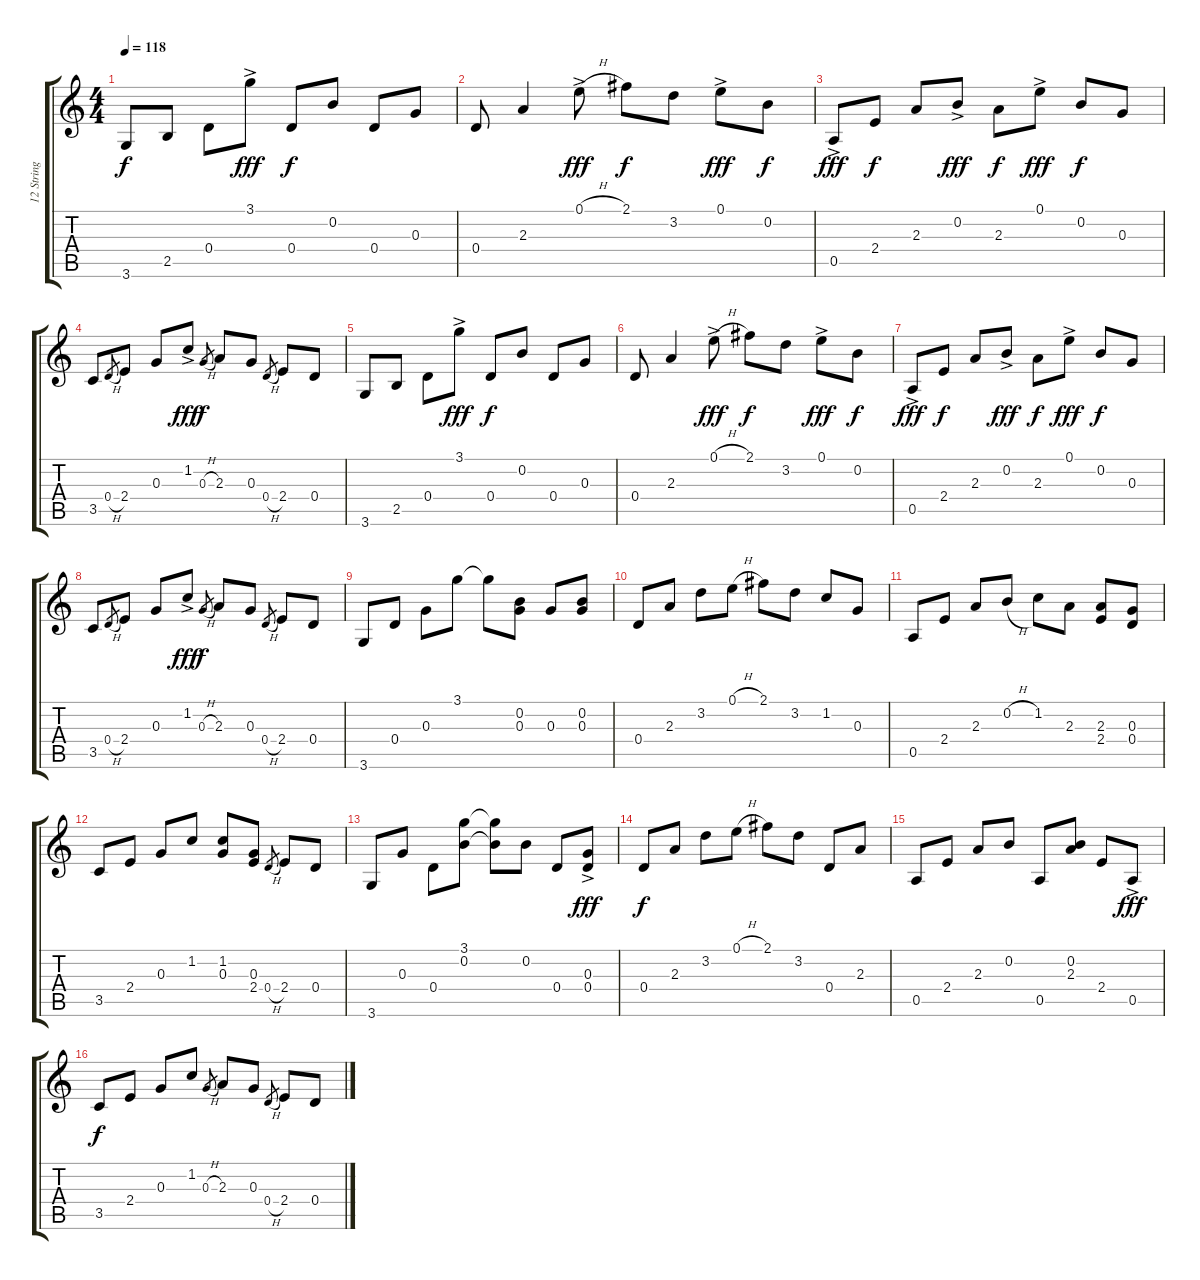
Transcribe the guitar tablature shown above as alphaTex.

\track ("12 String Acoustic" "12 String ") {instrument acousticguitarsteel}
\staff {score tabs}
\tuning (E4 B3 G3 D3 A2 E2) {hide}
\ts (4 4)
\tempo 118
\clef g2
\ks c
3.6.8{dy f} 2.5.8 0.4.8 3.1{ac}.8{dy fff} 0.4.8{dy f} 0.2.8 0.4.8 0.3.8 |
0.4.8 2.3.4 0.1{h ac}.8{dy fff} 2.1.8{dy f} 3.2.8 0.1{ac}.8{dy fff} 0.2.8{dy f} |
0.5{ac}.8{dy fff} 2.4.8{dy f} 2.3.8 0.2{ac}.8{dy fff} 2.3.8{dy f} 0.1{ac}.8{dy fff} 0.2.8{dy f} 0.3.8 |
3.5.8 0.4{h}.8{gr} 2.4.8 0.3.8 1.2{ac}.8{dy fff} 0.3{h}.8{gr dy f} 2.3.8 0.3.8 0.4{h}.8{gr} 2.4.8 0.4.8 |
3.6.8 2.5.8 0.4.8 3.1{ac}.8{dy fff} 0.4.8{dy f} 0.2.8 0.4.8 0.3.8 |
0.4.8 2.3.4 0.1{h ac}.8{dy fff} 2.1.8{dy f} 3.2.8 0.1{ac}.8{dy fff} 0.2.8{dy f} |
0.5{ac}.8{dy fff} 2.4.8{dy f} 2.3.8 0.2{ac}.8{dy fff} 2.3.8{dy f} 0.1{ac}.8{dy fff} 0.2.8{dy f} 0.3.8 |
3.5.8 0.4{h}.8{gr} 2.4.8 0.3.8 1.2{ac}.8{dy fff} 0.3{h}.8{gr dy f} 2.3.8 0.3.8 0.4{h}.8{gr} 2.4.8 0.4.8 |
3.6.8 0.4.8 0.3.8 3.1.8 3.1{t}.8 (0.2 0.3).8 0.3.8 (0.2 0.3).8 |
0.4.8 2.3.8 3.2.8 0.1{h}.8 2.1.8 3.2.8 1.2.8 0.3.8 |
0.5.8 2.4.8 2.3.8 0.2{h}.8 1.2.8 2.3.8 (2.3 2.4).8 (0.3 0.4).8 |
3.5.8 2.4.8 0.3.8 1.2.8 (1.2 0.3).8 (0.3 2.4).8 0.4{h}.8{gr} 2.4.8 0.4.8 |
3.6.8 0.3.8 0.4.8 (3.1 0.2).8 (3.1{t} 0.2{t}).8 0.2.8 0.4.8 (0.3{ac} 0.4{ac}).8{dy fff} |
0.4.8{dy f} 2.3.8 3.2.8 0.1{h}.8 2.1.8 3.2.8 0.4.8 2.3.8 |
0.5.8 2.4.8 2.3.8 0.2.8 0.5.8 (0.2 2.3).8 2.4.8 0.5{ac}.8{dy fff} |
3.5.8{dy f} 2.4.8 0.3.8 1.2.8 0.3{h}.8{gr} 2.3.8 0.3.8 0.4{h}.8{gr} 2.4.8 0.4.8
